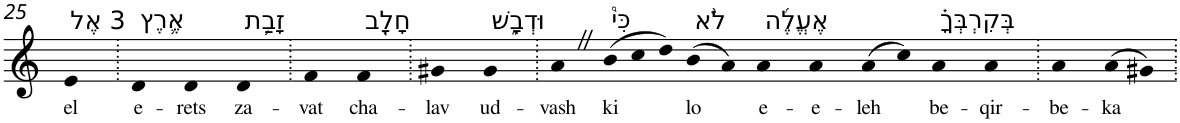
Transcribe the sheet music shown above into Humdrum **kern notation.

**kern	**text
*part1	*part1
*staff1	*staff1
*I"Piano	*
*I'Pno	*
!!LO:PB:g=z
*clefG2	*
*k[]	*
=25	=25
!LO:TX:a:t=3 אֶל	!
!	!LO:LY:b
4e	el
=26.	=26.
!LO:TX:a:t=אֶ֛רֶץ	!
!	!LO:LY:b
4d	e-
!	!LO:LY:b
4d	-rets
!LO:TX:a:t=זָבַ֥ת	!
!	!LO:LY:b
4d	za-
=27.	=27.
!	!LO:LY:b
4f	-vat
!LO:TX:a:t=חָלָ֖ב	!
!	!LO:LY:b
4f	cha-
=28.	=28.
!	!LO:LY:b
4g#X	-lav
!LO:TX:a:t=וּדְבָ֑שׁ	!
!	!LO:LY:b
4g#	ud-
=29.	=29.
!	!LO:LY:b
4aZ	-vash
!LO:TX:a:t=כִּי֩	!
!	!LO:LY:b
(>12b	ki
12cc	.
12dd)	.
!LO:TX:a:t=לֹ֨א	!
!	!LO:LY:b
(>8b	lo
8a)	.
!LO:TX:a:t=אֶעֱלֶ֜ה	!
!	!LO:LY:b
4a	e-
!	!LO:LY:b
4a	-e-
!	!LO:LY:b
(>8a	-leh
8cc)	.
!LO:TX:a:t=בְּקִרְבְּךָ֗	!
!	!LO:LY:b
4a	be-
!	!LO:LY:b
4a	-qir-
=30.	=30.
!	!LO:LY:b
4a	-be-
!	!LO:LY:b
(>8a	-ka
8g#X)	.
=.	=.
*-	*-
